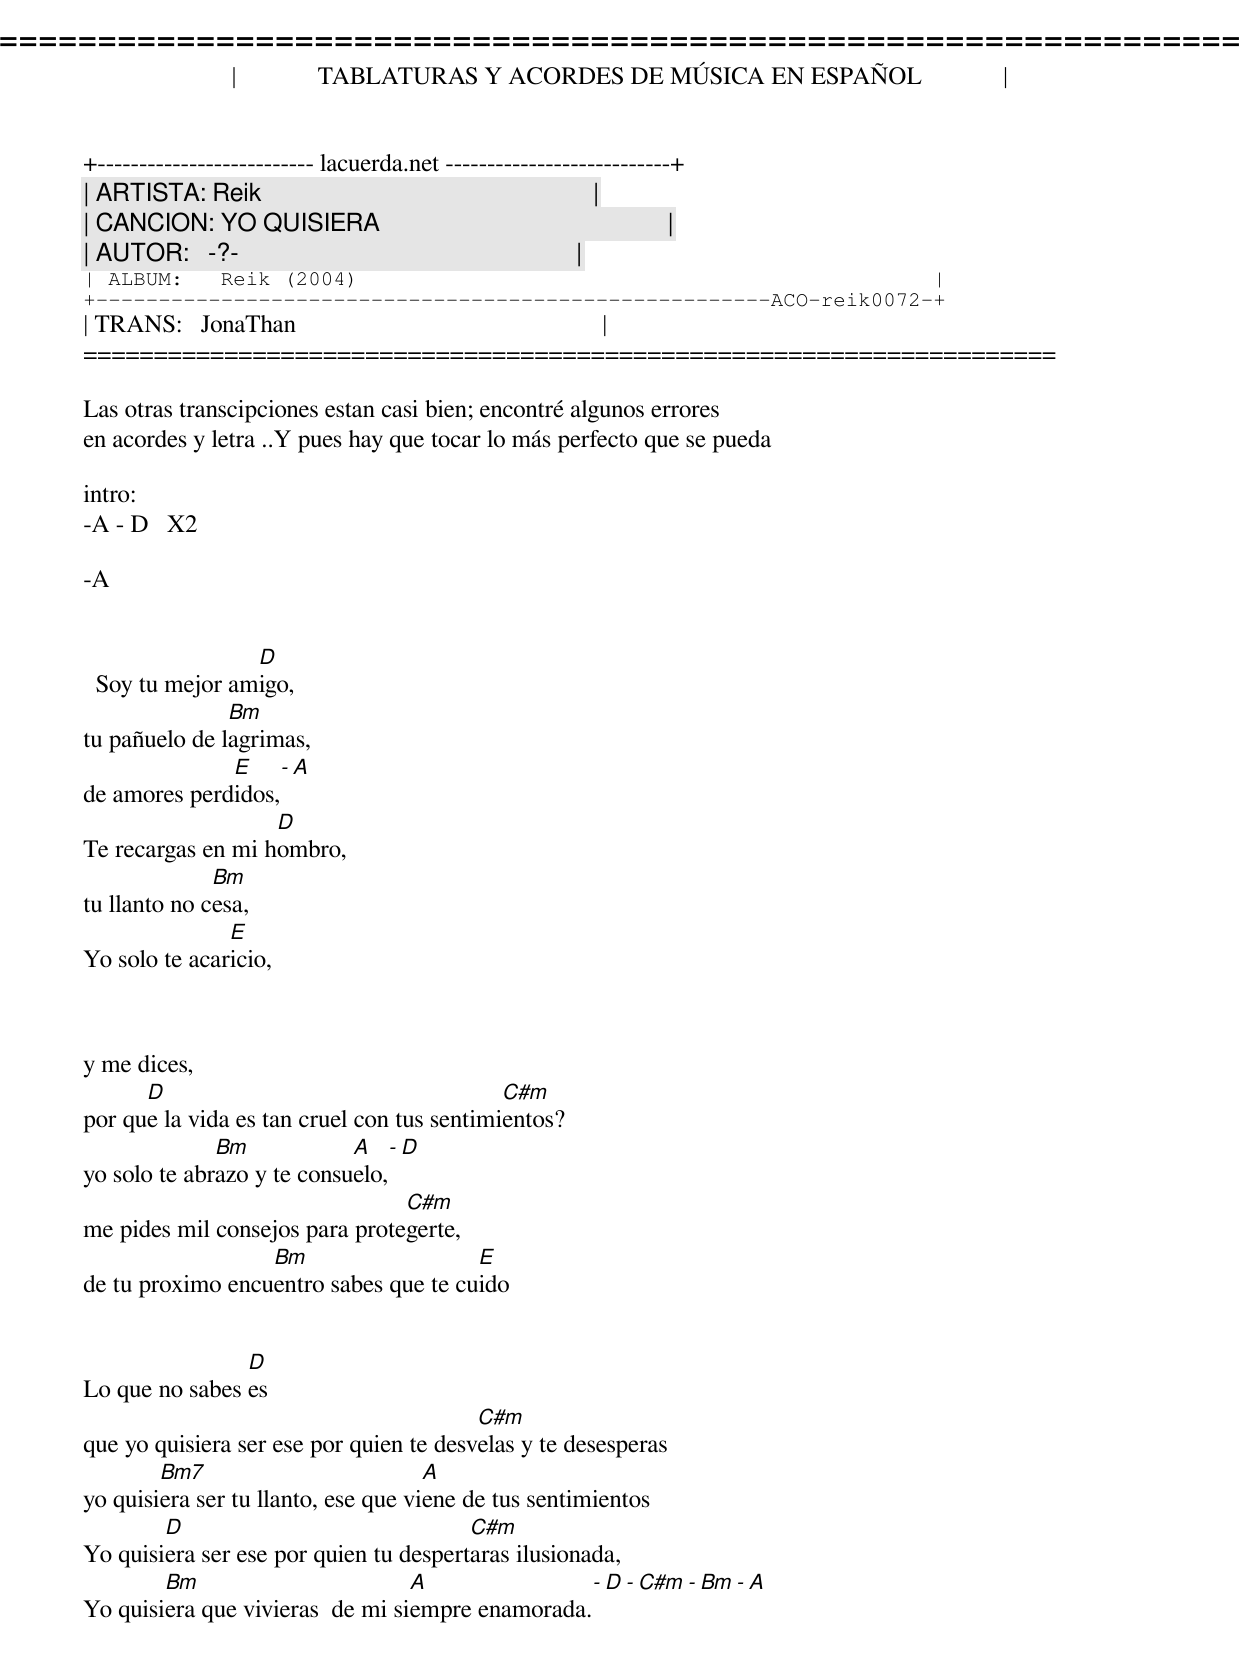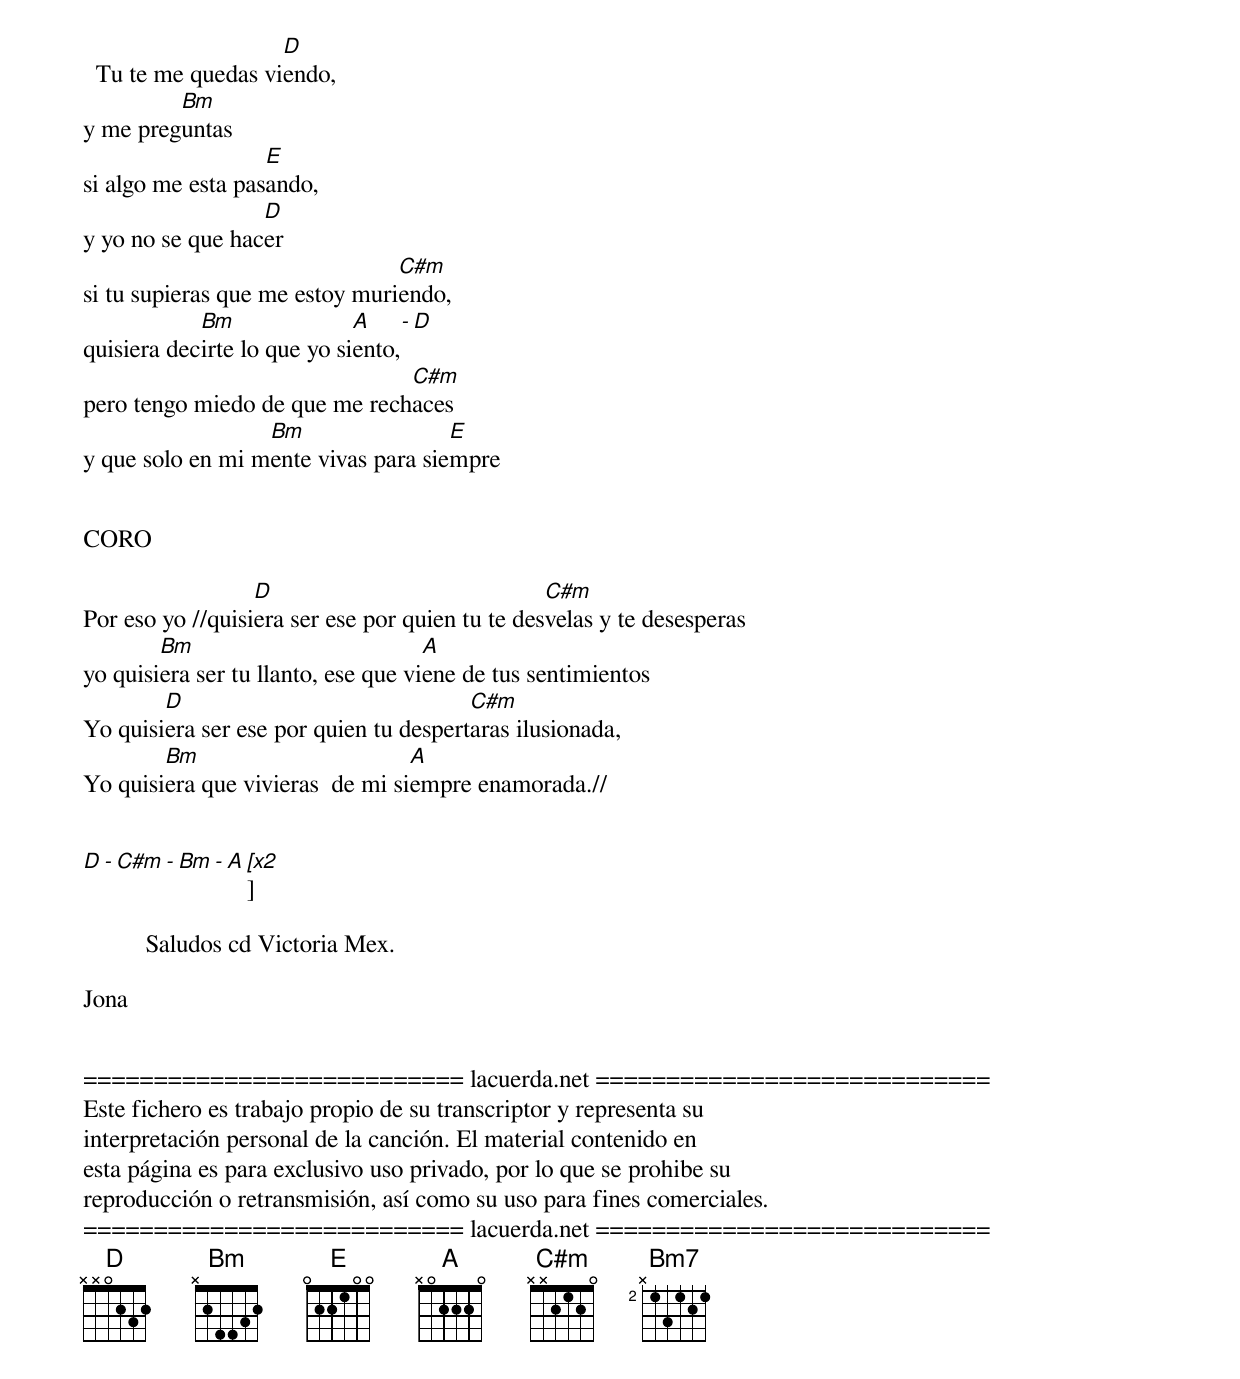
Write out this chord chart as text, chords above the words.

=====================================================================
|             TABLATURAS Y ACORDES DE MÚSICA EN ESPAÑOL             |
+-------------------------- lacuerda.net ---------------------------+
| ARTISTA: Reik                                                     |
| CANCION: YO QUISIERA                                              |
| AUTOR:   -?-                                                      |
| ALBUM:   Reik (2004)                                              |
+------------------------------------------------------ACO-reik0072-+
| TRANS:   JonaThan                                                 |
=====================================================================

Las otras transcipciones estan casi bien; encontré algunos errores
en acordes y letra ..Y pues hay que tocar lo más perfecto que se pueda

intro:
-A - D   X2

-A


                 D
  Soy tu mejor amigo,
               Bm
tu pañuelo de lagrimas,
              E     - A
de amores perdidos,
                   D
Te recargas en mi hombro,
              Bm
tu llanto no cesa,
               E
Yo solo te acaricio,



y me dices,
      D                                     C#m
por que la vida es tan cruel con tus sentimientos?
              Bm            A   -    D
yo solo te abrazo y te consuelo,
                                C#m
me pides mil consejos para protegerte,
                  Bm                   E
de tu proximo encuentro sabes que te cuido


                D
Lo que no sabes es
                                         C#m
que yo quisiera ser ese por quien te desvelas y te desesperas
        Bm7                          A
yo quisiera ser tu llanto, ese que viene de tus sentimientos
        D                               C#m
Yo quisiera ser ese por quien tu despertaras ilusionada,
        Bm                        A                 - D - C#m - Bm - A
Yo quisiera que vivieras  de mi siempre enamorada.


                    D
  Tu te me quedas viendo,
         Bm
y me preguntas
                   E
si algo me esta pasando,
                  D
y yo no se que hacer
                                C#m
si tu supieras que me estoy muriendo,
            Bm               A      - D
quisiera decirte lo que yo siento,
                               C#m
pero tengo miedo de que me rechaces
                  Bm                 E
y que solo en mi mente vivas para siempre


CORO

                  D                              C#m
Por eso yo //quisiera ser ese por quien tu te desvelas y te desesperas
        Bm                           A
yo quisiera ser tu llanto, ese que viene de tus sentimientos
        D                               C#m
Yo quisiera ser ese por quien tu despertaras ilusionada,
        Bm                        A
Yo quisiera que vivieras  de mi siempre enamorada.//


D - C#m - Bm - A [x2]

          Saludos cd Victoria Mex.

Jona


=========================== lacuerda.net ============================
Este fichero es trabajo propio de su transcriptor y representa su
interpretación personal de la canción. El material contenido en
esta página es para exclusivo uso privado, por lo que se prohibe su
reproducción o retransmisión, así como su uso para fines comerciales.
=========================== lacuerda.net ============================
